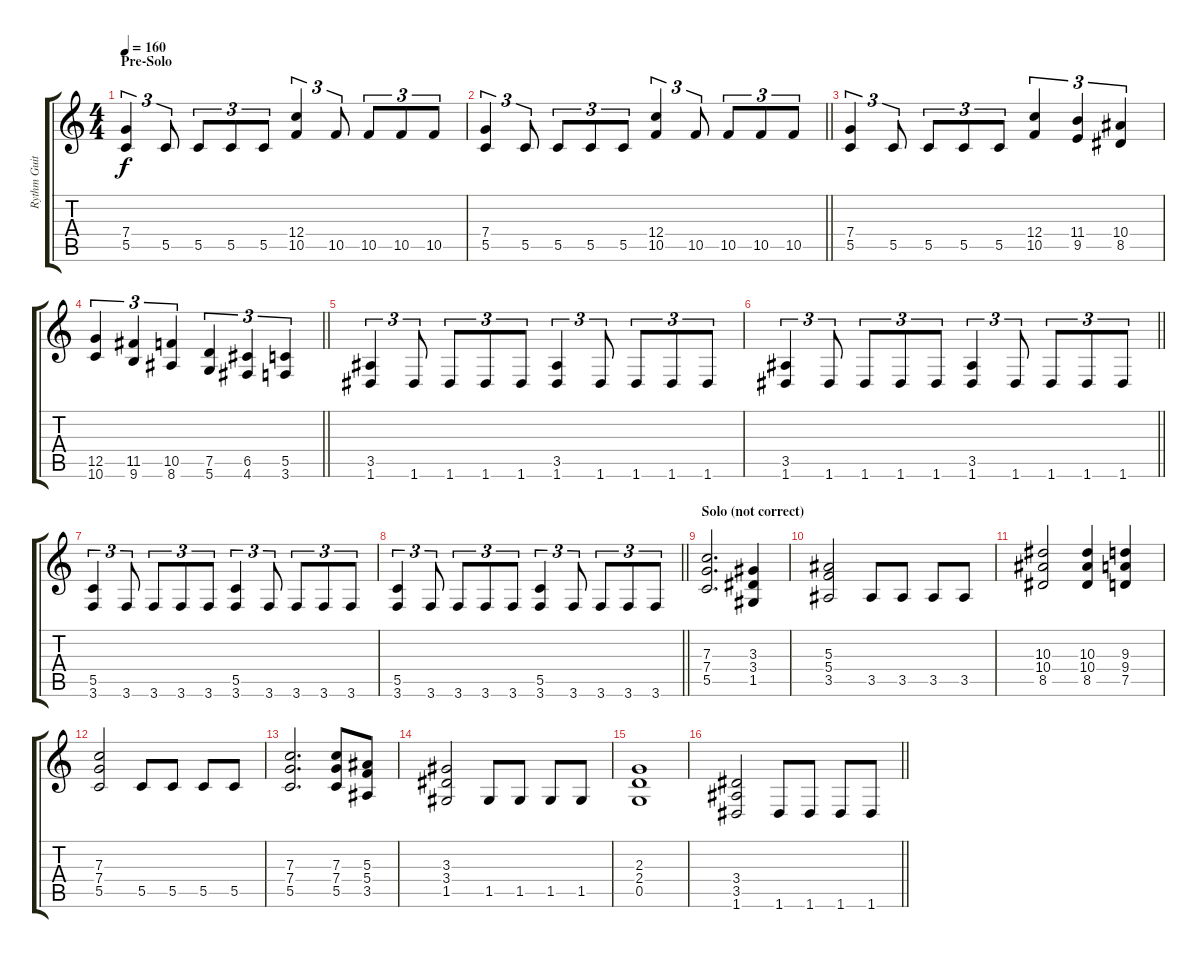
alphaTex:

\track ("Rythm Guitar" "Rythm Guit") {instrument distortionguitar}
\staff {score tabs}
\tuning (D4 A3 F3 C3 G2 D2) {hide}
\ts (4 4)
\section ("" "Pre-Solo")
\tempo 160
\clef g2
\ks c
(7.4 5.5).4{tu (3 2) dy f} 5.5.8{tu (3 2)} 5.5.8{tu (3 2)} 5.5.8{tu (3 2)} 5.5.8{tu (3 2)} (12.4 10.5).4{tu (3 2)} 10.5.8{tu (3 2)} 10.5.8{tu (3 2)} 10.5.8{tu (3 2)} 10.5.8{tu (3 2)} |
\barLineRight lightlight
(7.4 5.5).4{tu (3 2)} 5.5.8{tu (3 2)} 5.5.8{tu (3 2)} 5.5.8{tu (3 2)} 5.5.8{tu (3 2)} (12.4 10.5).4{tu (3 2)} 10.5.8{tu (3 2)} 10.5.8{tu (3 2)} 10.5.8{tu (3 2)} 10.5.8{tu (3 2)} |
(7.4 5.5).4{tu (3 2)} 5.5.8{tu (3 2)} 5.5.8{tu (3 2)} 5.5.8{tu (3 2)} 5.5.8{tu (3 2)} (12.4 10.5).4{tu (3 2)} (11.4 9.5).4{tu (3 2)} (10.4 8.5).4{tu (3 2)} |
\barLineRight lightlight
(12.5 10.6).4{tu (3 2)} (11.5 9.6).4{tu (3 2)} (10.5 8.6).4{tu (3 2)} (7.5 5.6).4{tu (3 2)} (6.5 4.6).4{tu (3 2)} (5.5 3.6).4{tu (3 2)} |
(3.5 1.6).4{tu (3 2)} 1.6.8{tu (3 2)} 1.6.8{tu (3 2)} 1.6.8{tu (3 2)} 1.6.8{tu (3 2)} (3.5 1.6).4{tu (3 2)} 1.6.8{tu (3 2)} 1.6.8{tu (3 2)} 1.6.8{tu (3 2)} 1.6.8{tu (3 2)} |
\barLineRight lightlight
(3.5 1.6).4{tu (3 2)} 1.6.8{tu (3 2)} 1.6.8{tu (3 2)} 1.6.8{tu (3 2)} 1.6.8{tu (3 2)} (3.5 1.6).4{tu (3 2)} 1.6.8{tu (3 2)} 1.6.8{tu (3 2)} 1.6.8{tu (3 2)} 1.6.8{tu (3 2)} |
(5.5 3.6).4{tu (3 2)} 3.6.8{tu (3 2)} 3.6.8{tu (3 2)} 3.6.8{tu (3 2)} 3.6.8{tu (3 2)} (5.5 3.6).4{tu (3 2)} 3.6.8{tu (3 2)} 3.6.8{tu (3 2)} 3.6.8{tu (3 2)} 3.6.8{tu (3 2)} |
\barLineRight lightlight
(5.5 3.6).4{tu (3 2)} 3.6.8{tu (3 2)} 3.6.8{tu (3 2)} 3.6.8{tu (3 2)} 3.6.8{tu (3 2)} (5.5 3.6).4{tu (3 2)} 3.6.8{tu (3 2)} 3.6.8{tu (3 2)} 3.6.8{tu (3 2)} 3.6.8{tu (3 2)} |
\section ("" "Solo (not correct)")
(7.3 7.4 5.5).2{d} (3.3 3.4 1.5).4 |
(5.3 5.4 3.5).2 3.5.8 3.5.8 3.5.8 3.5.8 |
(10.3 10.4 8.5).2 (10.3 10.4 8.5).4 (9.3 9.4 7.5).4 |
(7.3 7.4 5.5).2 5.5.8 5.5.8 5.5.8 5.5.8 |
(7.3 7.4 5.5).2{d} (7.3 7.4 5.5).8 (5.3 5.4 3.5).8 |
(3.3 3.4 1.5).2 1.5.8 1.5.8 1.5.8 1.5.8 |
(2.3 2.4 0.5).1 |
\barLineRight lightlight
(3.4 3.5 1.6).2 1.6.8 1.6.8 1.6.8 1.6.8
